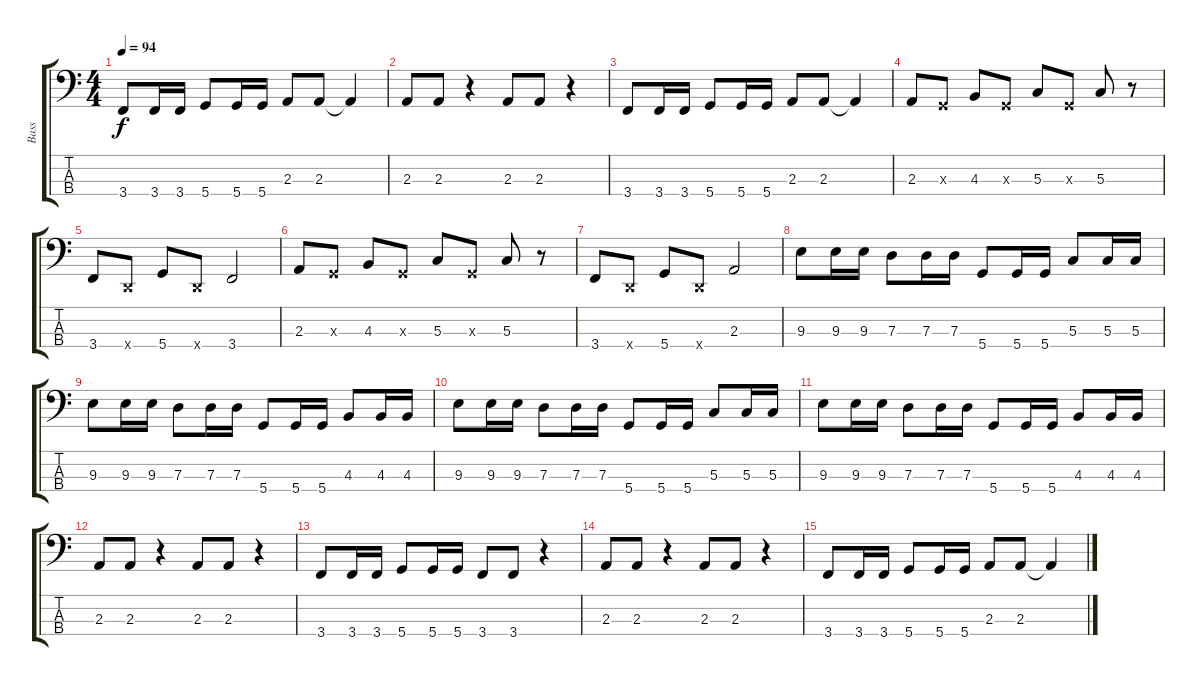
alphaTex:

\track ("Bass" "Bass") {instrument electricbassfinger}
\staff {score tabs}
\tuning (F2 C2 G1 D1) {hide}
\ts (4 4)
\tempo 94
\clef f4
\ks c
3.4.8{dy f} 3.4.16 3.4.16 5.4.8 5.4.16 5.4.16 2.3.8 2.3.8 2.3{t}.4 |
2.3.8 2.3.8 r.4 2.3.8 2.3.8 r.4 |
3.4.8 3.4.16 3.4.16 5.4.8 5.4.16 5.4.16 2.3.8 2.3.8 2.3{t}.4 |
2.3.8 0.3{x}.8 4.3.8 0.3{x}.8 5.3.8 0.3{x}.8 5.3.8 r.8 |
3.4.8 0.4{x}.8 5.4.8 0.4{x}.8 3.4.2 |
2.3.8 0.3{x}.8 4.3.8 0.3{x}.8 5.3.8 0.3{x}.8 5.3.8 r.8 |
3.4.8 0.4{x}.8 5.4.8 0.4{x}.8 2.3.2 |
9.3.8 9.3.16 9.3.16 7.3.8 7.3.16 7.3.16 5.4.8 5.4.16 5.4.16 5.3.8 5.3.16 5.3.16 |
9.3.8 9.3.16 9.3.16 7.3.8 7.3.16 7.3.16 5.4.8 5.4.16 5.4.16 4.3.8 4.3.16 4.3.16 |
9.3.8 9.3.16 9.3.16 7.3.8 7.3.16 7.3.16 5.4.8 5.4.16 5.4.16 5.3.8 5.3.16 5.3.16 |
9.3.8 9.3.16 9.3.16 7.3.8 7.3.16 7.3.16 5.4.8 5.4.16 5.4.16 4.3.8 4.3.16 4.3.16 |
2.3.8 2.3.8 r.4 2.3.8 2.3.8 r.4 |
3.4.8 3.4.16 3.4.16 5.4.8 5.4.16 5.4.16 3.4.8 3.4.8 r.4 |
2.3.8 2.3.8 r.4 2.3.8 2.3.8 r.4 |
3.4.8 3.4.16 3.4.16 5.4.8 5.4.16 5.4.16 2.3.8 2.3.8 2.3{t}.4
